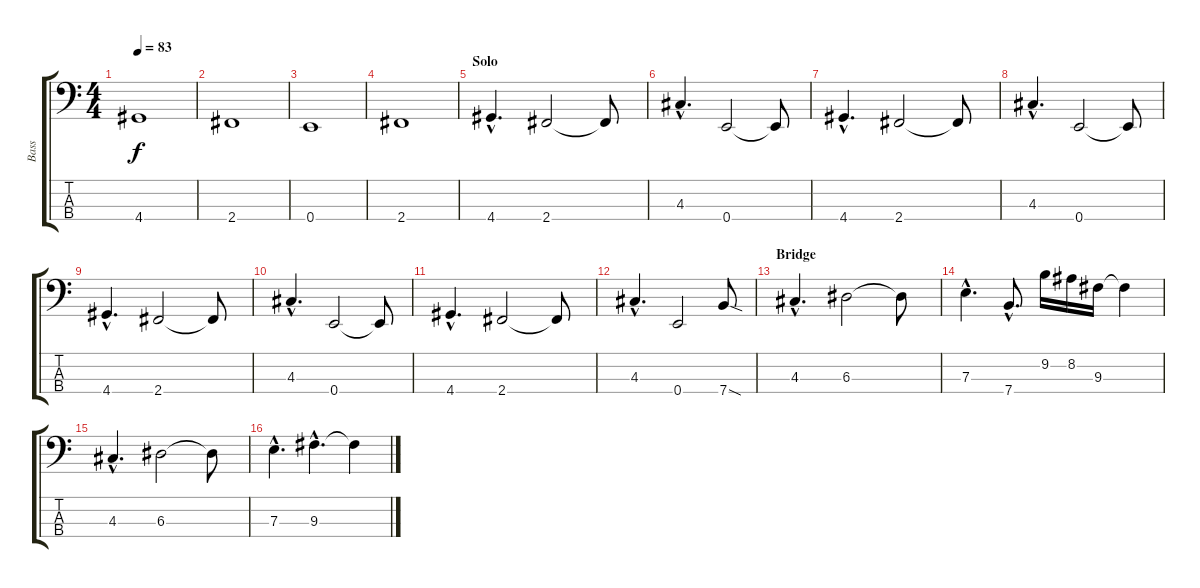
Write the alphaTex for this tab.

\track ("Bass" "Bass") {instrument electricbassfinger}
\staff {score tabs}
\tuning (G2 D2 A1 E1) {hide}
\ts (4 4)
\tempo 83
\clef f4
\ks c
4.4.1{dy f} |
2.4.1 |
0.4.1 |
2.4.1 |
\section ("" "Solo")
4.4{hac}.4{d} 2.4.2 2.4{t}.8 |
4.3{hac}.4{d} 0.4.2 0.4{t}.8 |
4.4{hac}.4{d} 2.4.2 2.4{t}.8 |
4.3{hac}.4{d} 0.4.2 0.4{t}.8 |
4.4{hac}.4{d} 2.4.2 2.4{t}.8 |
4.3{hac}.4{d} 0.4.2 0.4{t}.8 |
4.4{hac}.4{d} 2.4.2 2.4{t}.8 |
4.3{hac}.4{d} 0.4.2 7.4{sod}.8 |
\section ("" "Bridge")
4.3{hac}.4{d} 6.3.2 6.3{t}.8 |
7.3{hac}.4{d} 7.4{hac}.8{d} 9.2.16 8.2.16 9.3.16 9.3{t}.4 |
4.3{hac}.4{d} 6.3.2 6.3{t}.8 |
7.3{hac}.4{d} 9.3{hac}.4{d} 9.3{t}.4
